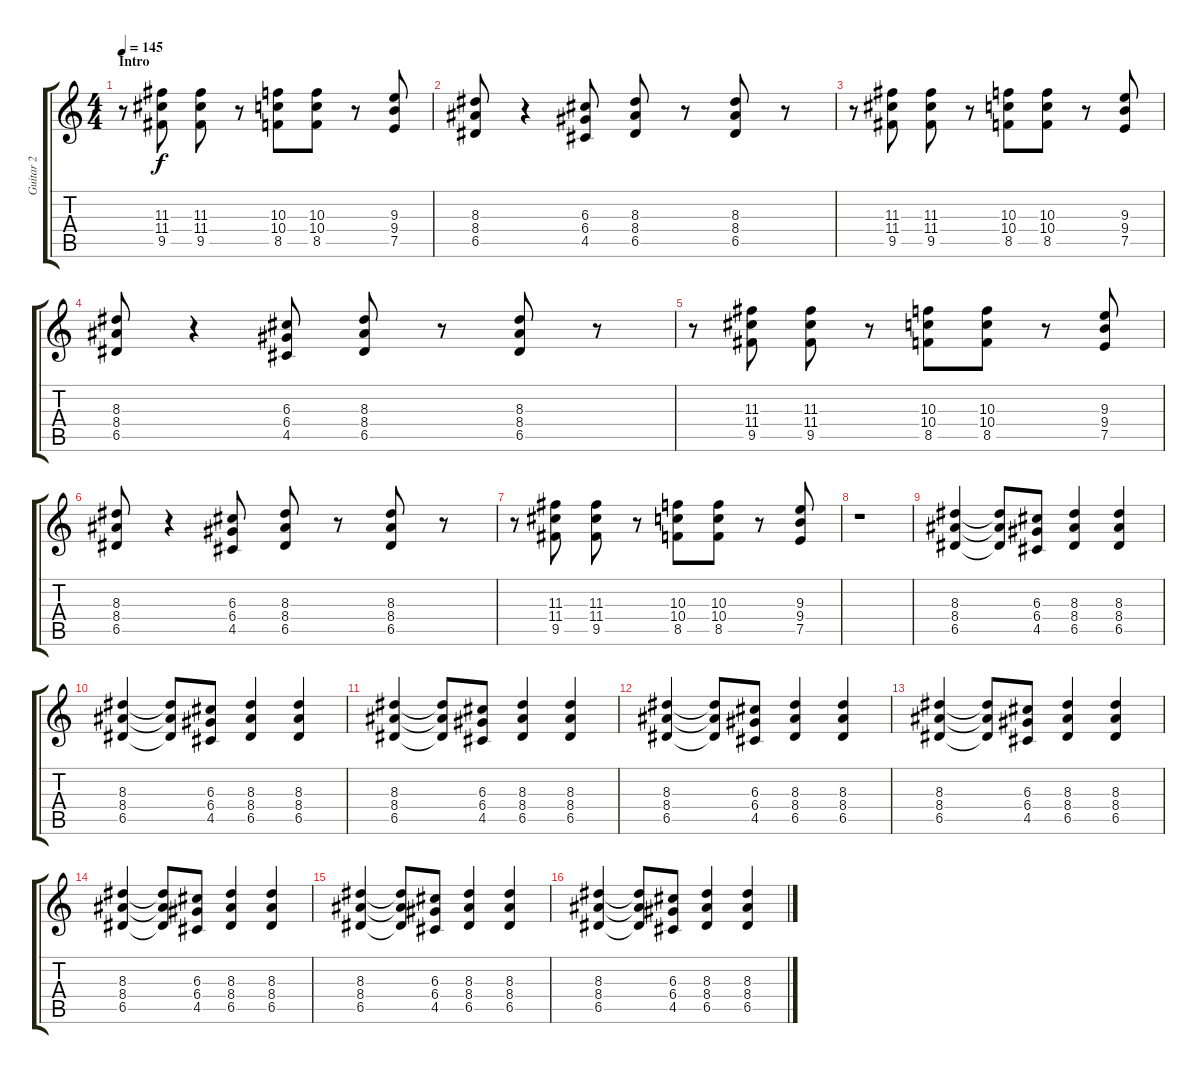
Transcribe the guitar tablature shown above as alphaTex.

\track ("Guitar 2" "Guitar 2") {instrument distortionguitar}
\staff {score tabs}
\tuning (E4 B3 G3 D3 A2 E2) {hide}
\ts (4 4)
\section ("" "Intro")
\tempo 145
\clef g2
\ks c
r.8{dy f instrument distortionguitar} (11.3 11.4 9.5).8 (11.3 11.4 9.5).8 r.8 (10.3 10.4 8.5).8 (10.3 10.4 8.5).8 r.8 (9.3 9.4 7.5).8 |
(8.3 8.4 6.5).8 r.4 (6.3 6.4 4.5).8 (8.3 8.4 6.5).8 r.8 (8.3 8.4 6.5).8 r.8 |
r.8 (11.3 11.4 9.5).8 (11.3 11.4 9.5).8 r.8 (10.3 10.4 8.5).8 (10.3 10.4 8.5).8 r.8 (9.3 9.4 7.5).8 |
(8.3 8.4 6.5).8 r.4 (6.3 6.4 4.5).8 (8.3 8.4 6.5).8 r.8 (8.3 8.4 6.5).8 r.8 |
r.8 (11.3 11.4 9.5).8 (11.3 11.4 9.5).8 r.8 (10.3 10.4 8.5).8 (10.3 10.4 8.5).8 r.8 (9.3 9.4 7.5).8 |
(8.3 8.4 6.5).8 r.4 (6.3 6.4 4.5).8 (8.3 8.4 6.5).8 r.8 (8.3 8.4 6.5).8 r.8 |
r.8 (11.3 11.4 9.5).8 (11.3 11.4 9.5).8 r.8 (10.3 10.4 8.5).8 (10.3 10.4 8.5).8 r.8 (9.3 9.4 7.5).8 |
r.1 |
(8.3 8.4 6.5).4 (8.3{t} 8.4{t} 6.5{t}).8 (6.3 6.4 4.5).8 (8.3 8.4 6.5).4 (8.3 8.4 6.5).4 |
(8.3 8.4 6.5).4 (8.3{t} 8.4{t} 6.5{t}).8 (6.3 6.4 4.5).8 (8.3 8.4 6.5).4 (8.3 8.4 6.5).4 |
(8.3 8.4 6.5).4 (8.3{t} 8.4{t} 6.5{t}).8 (6.3 6.4 4.5).8 (8.3 8.4 6.5).4 (8.3 8.4 6.5).4 |
(8.3 8.4 6.5).4 (8.3{t} 8.4{t} 6.5{t}).8 (6.3 6.4 4.5).8 (8.3 8.4 6.5).4 (8.3 8.4 6.5).4 |
(8.3 8.4 6.5).4 (8.3{t} 8.4{t} 6.5{t}).8 (6.3 6.4 4.5).8 (8.3 8.4 6.5).4 (8.3 8.4 6.5).4 |
(8.3 8.4 6.5).4 (8.3{t} 8.4{t} 6.5{t}).8 (6.3 6.4 4.5).8 (8.3 8.4 6.5).4 (8.3 8.4 6.5).4 |
(8.3 8.4 6.5).4 (8.3{t} 8.4{t} 6.5{t}).8 (6.3 6.4 4.5).8 (8.3 8.4 6.5).4 (8.3 8.4 6.5).4 |
(8.3 8.4 6.5).4 (8.3{t} 8.4{t} 6.5{t}).8 (6.3 6.4 4.5).8 (8.3 8.4 6.5).4 (8.3 8.4 6.5).4
